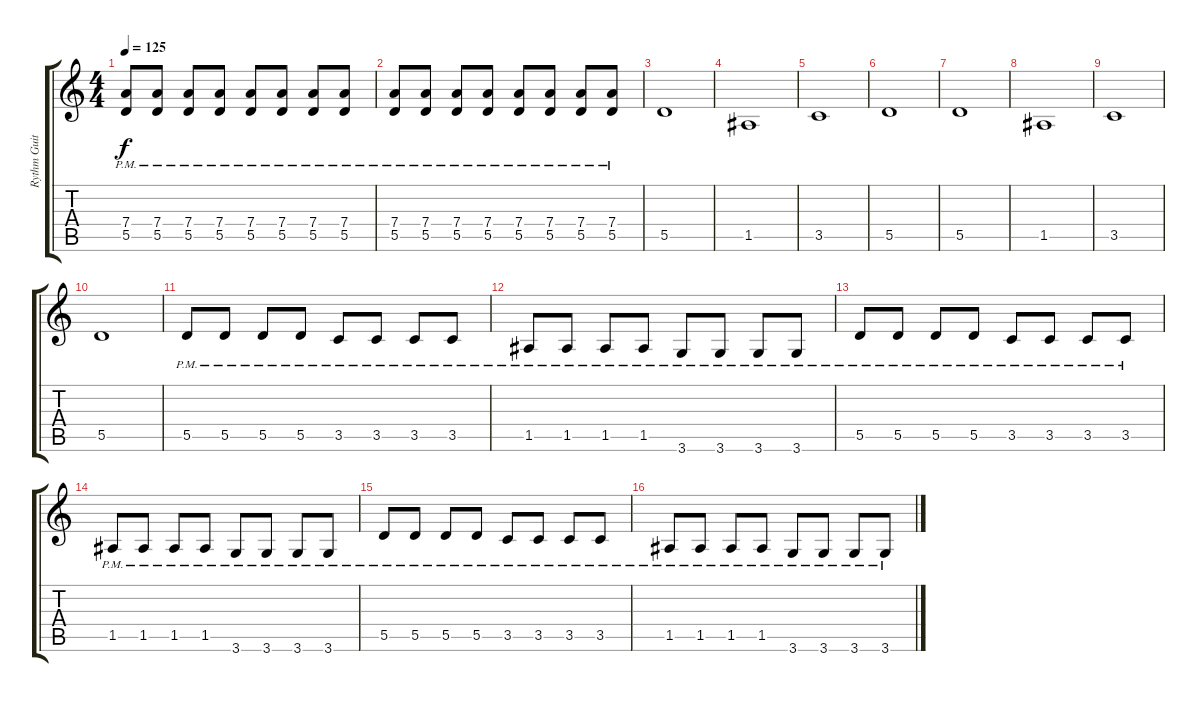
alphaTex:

\track ("Rythm Guitar" "Rythm Guit") {instrument distortionguitar}
\staff {score tabs}
\tuning (E4 B3 G3 D3 A2 E2) {hide}
\ts (4 4)
\tempo 125
\clef g2
\ks c
(7.4{pm} 5.5{pm}).8{dy f} (7.4{pm} 5.5{pm}).8 (7.4{pm} 5.5{pm}).8 (7.4{pm} 5.5{pm}).8 (7.4{pm} 5.5{pm}).8 (7.4{pm} 5.5{pm}).8 (7.4{pm} 5.5{pm}).8 (7.4{pm} 5.5{pm}).8 |
(7.4{pm} 5.5{pm}).8 (7.4{pm} 5.5{pm}).8 (7.4{pm} 5.5{pm}).8 (7.4{pm} 5.5{pm}).8 (7.4{pm} 5.5{pm}).8 (7.4{pm} 5.5{pm}).8 (7.4{pm} 5.5{pm}).8 (7.4{pm} 5.5{pm}).8 |
5.5.1 |
1.5.1 |
3.5.1 |
5.5.1 |
5.5.1 |
1.5.1 |
3.5.1 |
5.5.1 |
5.5{pm}.8 5.5{pm}.8 5.5{pm}.8 5.5{pm}.8 3.5{pm}.8 3.5{pm}.8 3.5{pm}.8 3.5{pm}.8 |
1.5{pm}.8 1.5{pm}.8 1.5{pm}.8 1.5{pm}.8 3.6{pm}.8 3.6{pm}.8 3.6{pm}.8 3.6{pm}.8 |
5.5{pm}.8 5.5{pm}.8 5.5{pm}.8 5.5{pm}.8 3.5{pm}.8 3.5{pm}.8 3.5{pm}.8 3.5{pm}.8 |
1.5{pm}.8 1.5{pm}.8 1.5{pm}.8 1.5{pm}.8 3.6{pm}.8 3.6{pm}.8 3.6{pm}.8 3.6{pm}.8 |
5.5{pm}.8 5.5{pm}.8 5.5{pm}.8 5.5{pm}.8 3.5{pm}.8 3.5{pm}.8 3.5{pm}.8 3.5{pm}.8 |
1.5{pm}.8 1.5{pm}.8 1.5{pm}.8 1.5{pm}.8 3.6{pm}.8 3.6{pm}.8 3.6{pm}.8 3.6{pm}.8
